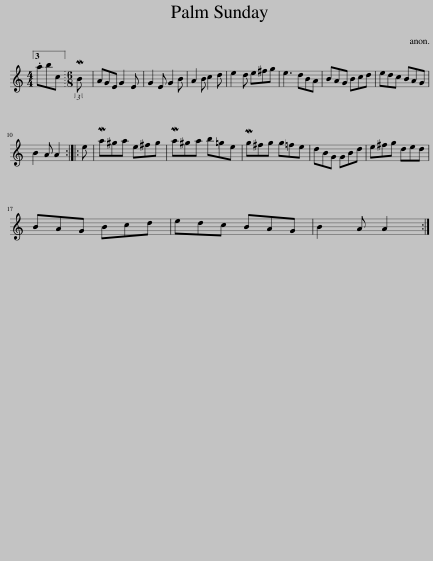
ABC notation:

X:1
L:1/8
M:4/4
I:linebreak $
K:C
V:1 treble
V:1
 .abc ||[M:6/8] (3:2:1MB x/12 | AGE G2 E | G2 E G2 B | A2 B c2 d | %5
 e2 d e^fg | e3 dBA | BAG Bcd | edc BAG |$ B2 A A2 :: %10
 e | Ma^ga e^fg | Ma^ga b=ge | Mg^fg g=fe | dBG GBd | %15
 e^fg ded |$ BAG Bcd | edc BAG | B2 A A2 :| %19
